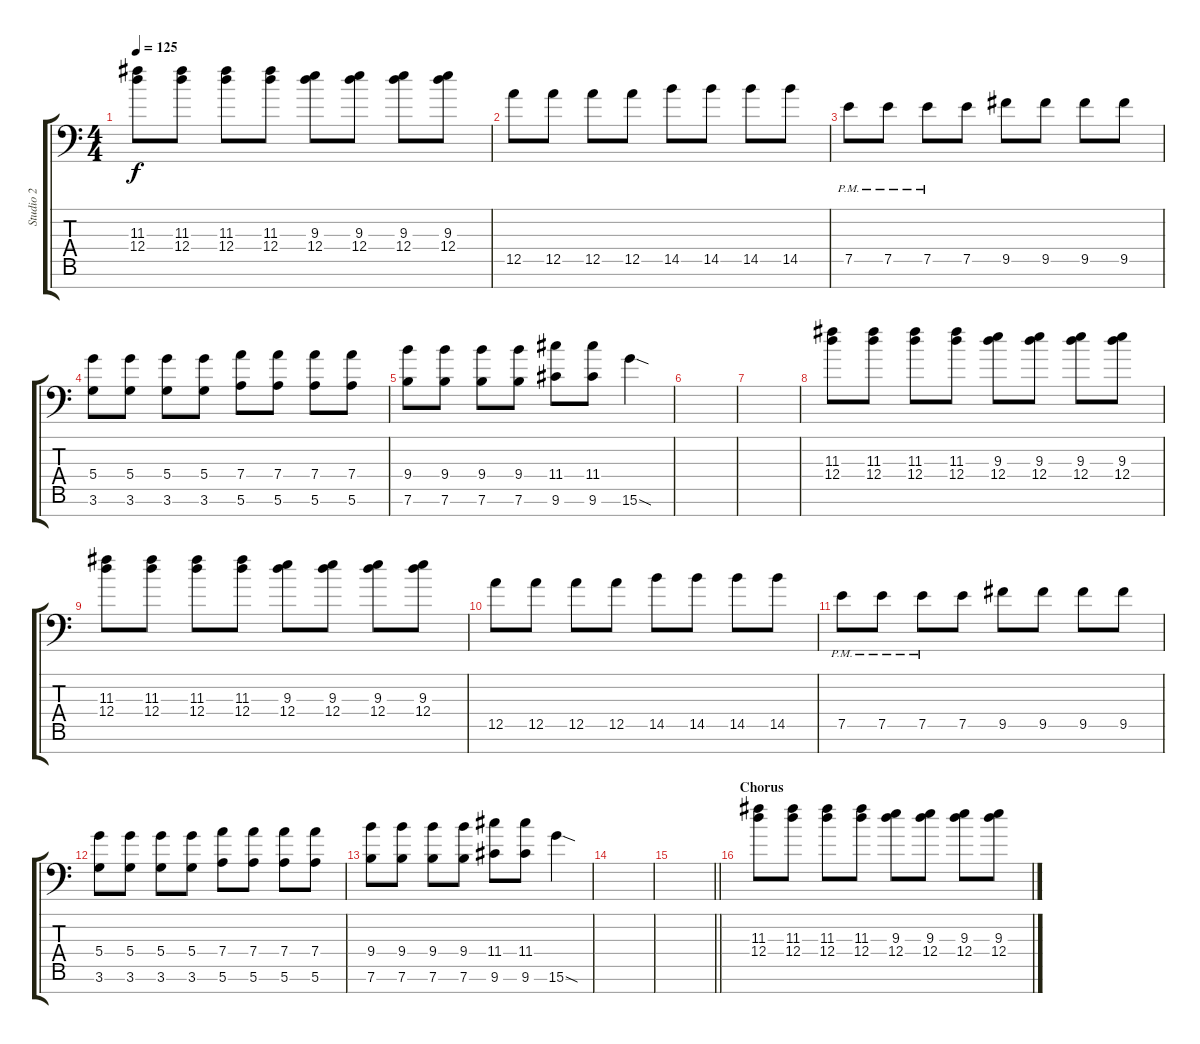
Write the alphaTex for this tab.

\track ("Studio 2" "Studio 2") {instrument distortionguitar}
\staff {score tabs}
\tuning (E4 B3 G3 D3 A2 E2 C-1) {hide}
\ts (4 4)
\tempo 125
\clef f4
\ks c
(11.3 12.4).8{dy f} (11.3 12.4).8 (11.3 12.4).8 (11.3 12.4).8 (9.3 12.4).8 (9.3 12.4).8 (9.3 12.4).8 (9.3 12.4).8 |
12.5.8 12.5.8 12.5.8 12.5.8 14.5.8 14.5.8 14.5.8 14.5.8 |
7.5{pm}.8 7.5{pm}.8 7.5{pm}.8 7.5.8 9.5.8 9.5.8 9.5.8 9.5.8 |
(5.4 3.6).8 (5.4 3.6).8 (5.4 3.6).8 (5.4 3.6).8 (7.4 5.6).8 (7.4 5.6).8 (7.4 5.6).8 (7.4 5.6).8 |
(9.4 7.6).8 (9.4 7.6).8 (9.4 7.6).8 (9.4 7.6).8 (11.4 9.6).8 (11.4 9.6).8 15.6{sod}.4 |
|
|
(11.3 12.4).8 (11.3 12.4).8 (11.3 12.4).8 (11.3 12.4).8 (9.3 12.4).8 (9.3 12.4).8 (9.3 12.4).8 (9.3 12.4).8 |
(11.3 12.4).8 (11.3 12.4).8 (11.3 12.4).8 (11.3 12.4).8 (9.3 12.4).8 (9.3 12.4).8 (9.3 12.4).8 (9.3 12.4).8 |
12.5.8 12.5.8 12.5.8 12.5.8 14.5.8 14.5.8 14.5.8 14.5.8 |
7.5{pm}.8 7.5{pm}.8 7.5{pm}.8 7.5.8 9.5.8 9.5.8 9.5.8 9.5.8 |
(5.4 3.6).8 (5.4 3.6).8 (5.4 3.6).8 (5.4 3.6).8 (7.4 5.6).8 (7.4 5.6).8 (7.4 5.6).8 (7.4 5.6).8 |
(9.4 7.6).8 (9.4 7.6).8 (9.4 7.6).8 (9.4 7.6).8 (11.4 9.6).8 (11.4 9.6).8 15.6{sod}.4 |
|
\barLineRight lightlight
|
\section ("" "Chorus")
(11.3 12.4).8 (11.3 12.4).8 (11.3 12.4).8 (11.3 12.4).8 (9.3 12.4).8 (9.3 12.4).8 (9.3 12.4).8 (9.3 12.4).8
